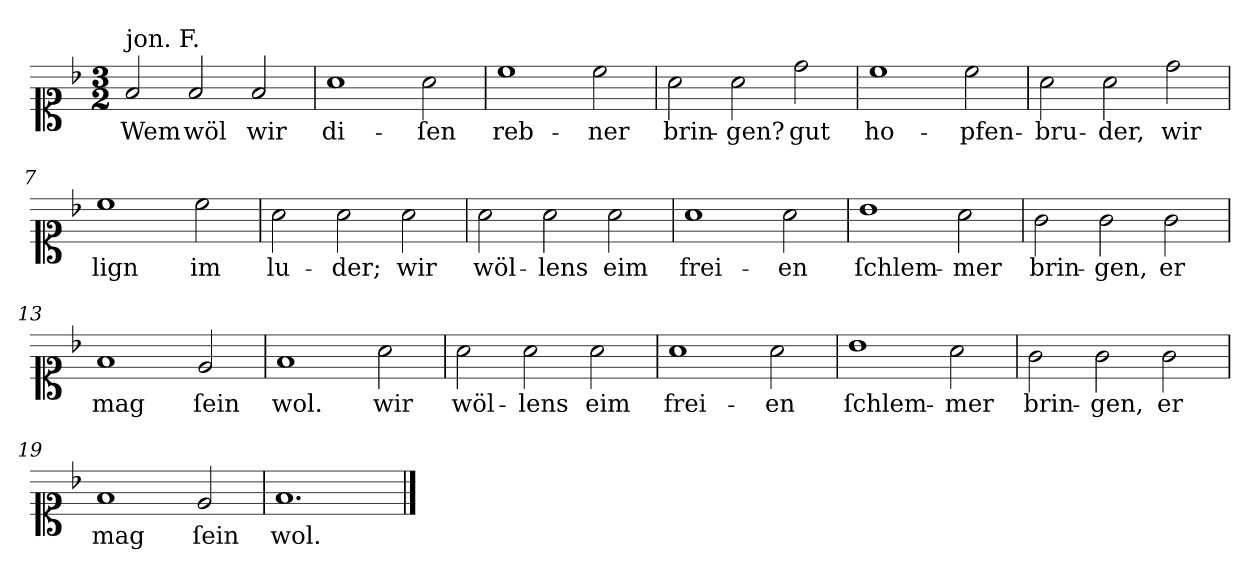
**kern	**text
*part1	*part1
*staff1	*staff1
*clefC1	*
*k[b-]	*
*F:ion	*
*M3/2	*
=1	=1
!LO:TX:a:t=jon. F.	!
2f	Wem
2f	wöl
2f	wir
=2	=2
1a	di-
2a	-ſen
=3	=3
1cc	reb-
2cc	-ner
=4	=4
2a	brin-
2a	-gen?
2dd	gut
=5	=5
1cc	ho-
2cc	-pfen-
=6	=6
2a	-bru-
2a	-der,
2dd	wir
=7	=7
1cc	lign
2cc	im
=8	=8
2a	lu-
2a	-der;
2a	wir
=9	=9
2a	wöl-
2a	-lens
2a	eim
=10	=10
1a	frei-
2a	-en
=11	=11
1b-	ſchlem-
2a	-mer
=12	=12
2g	brin-
2g	-gen,
2g	er
=13	=13
1f	mag
2e	ſein
=14	=14
1f	wol.
2a	wir
=15	=15
2a	wöl-
2a	-lens
2a	eim
=16	=16
1a	frei-
2a	-en
=17	=17
1b-	ſchlem-
2a	-mer
=18	=18
2g	brin-
2g	-gen,
2g	er
=19	=19
1f	mag
2e	ſein
=20	=20
1.f	wol.
==	==
*-	*-
